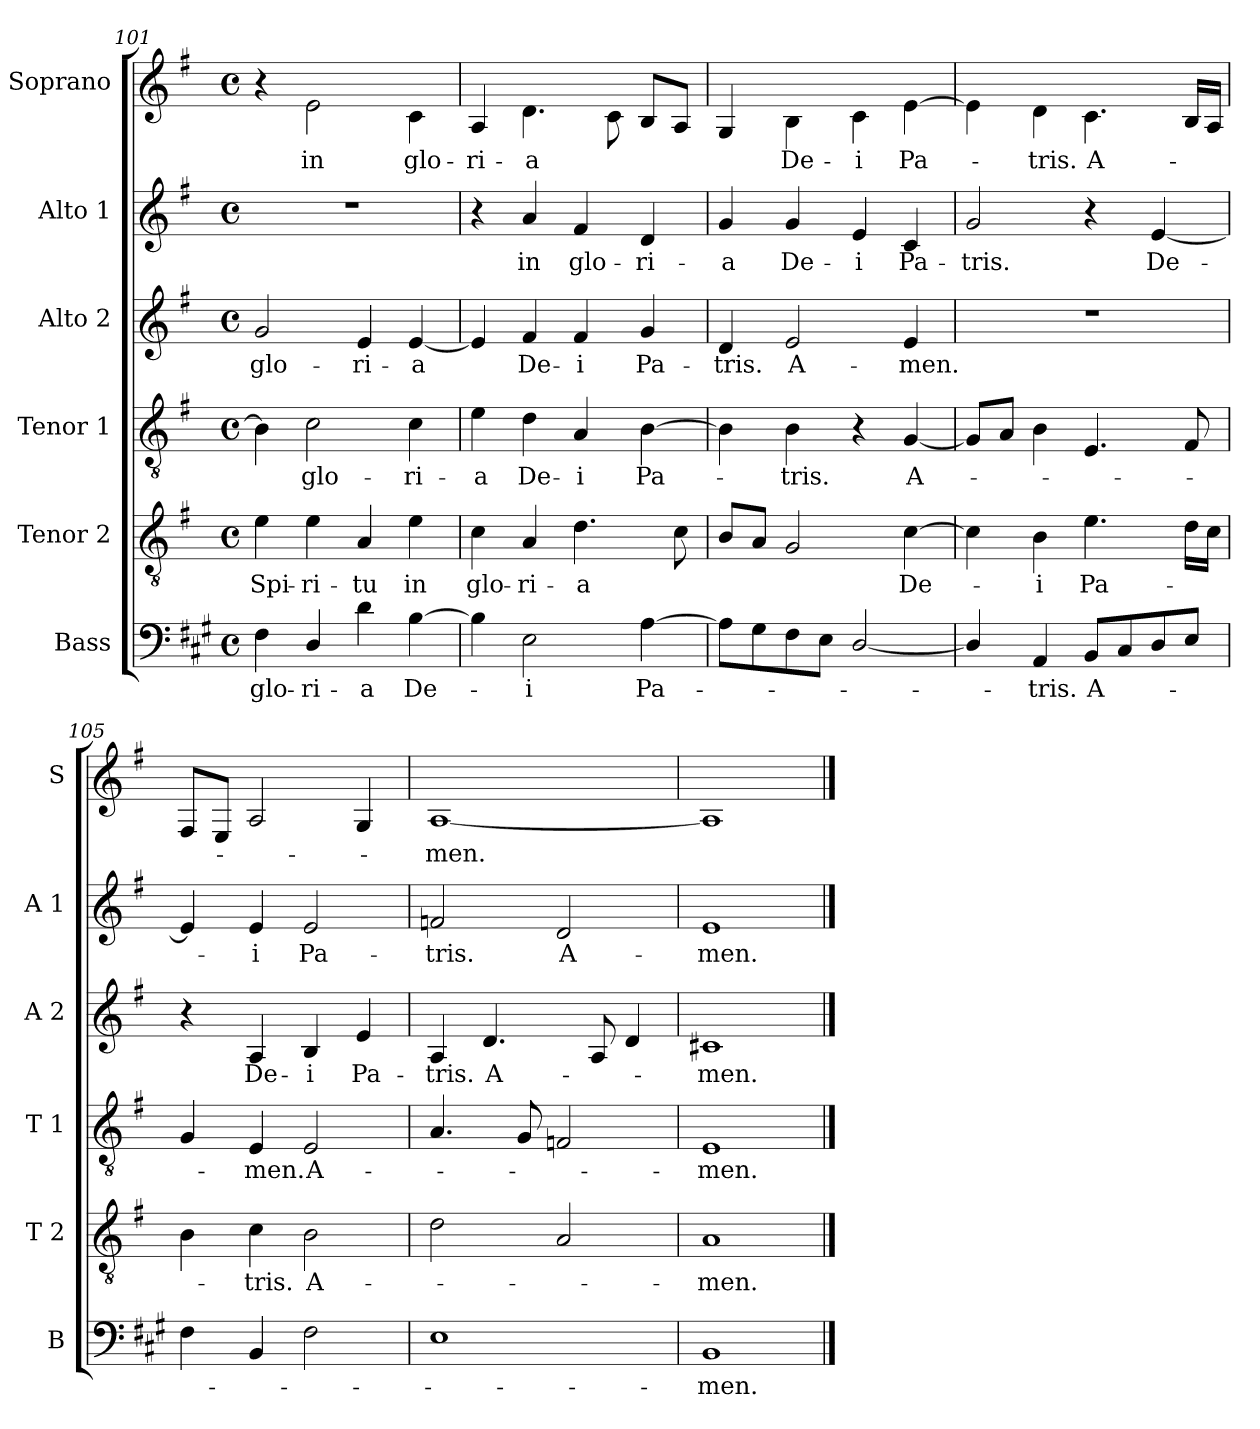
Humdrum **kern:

**kern	**text	**kern	**text	**kern	**text	**kern	**text	**kern	**text	**kern	**text
*part6	*part6	*part5	*part5	*part4	*part4	*part3	*part3	*part2	*part2	*part1	*part1
*staff6	*staff6	*staff5	*staff5	*staff4	*staff4	*staff3	*staff3	*staff2	*staff2	*staff1	*staff1
*I"Bass	*	*I"Tenor 2	*	*I"Tenor 1	*	*I"Alto 2	*	*I"Alto 1	*	*I"Soprano	*
*I'B	*	*I'T 2	*	*I'T 1	*	*I'A 2	*	*I'A 1	*	*I'S	*
*clefF4	*	*clefGv2	*	*clefGv2	*	*clefG2	*	*clefG2	*	*clefG2	*
*ITrd1c2	*	*	*	*	*	*	*	*	*	*ITrd-7c-12	*
*k[f#]	*	*k[f#]	*	*k[f#]	*	*k[f#]	*	*k[f#]	*	*k[f#]	*
*G:	*	*G:	*	*G:	*	*G:	*	*G:	*	*G:	*
*M4/4	*	*M4/4	*	*M4/4	*	*M4/4	*	*M4/4	*	*M4/4	*
*met(c)	*	*met(c)	*	*met(c)	*	*met(c)	*	*met(c)	*	*met(c)	*
=101	=101	=101	=101	=101	=101	=101	=101	=101	=101	=101	=101
4E\	glo-	4e\	Spi-	4B\]	.	2g/	glo-	1r	.	4r	.
4C/	-ri-	4e\	-ri-	2c\	glo-	.	.	.	.	2ee\	in
4c\	-a	4A/	-tu	.	.	4e/	-ri-	.	.	.	.
[4A\	De-	4e\	in	4c\	-ri-	[4e/	-a	.	.	4cc\	glo-
=102	=102	=102	=102	=102	=102	=102	=102	=102	=102	=102	=102
4A\]	.	4c\	glo-	4e\	-a	4e/]	.	4r	.	4a/	-ri-
2D\	-i	4A/	-ri-	4d\	De-	4f#/	De-	4a/	in	4.dd\	-a
.	.	4.d\	-a	4A/	-i	4f#/	-i	4f#/	glo-	.	.
.	.	.	.	.	.	.	.	.	.	8cc\	.
[4G\	Pa-	.	.	[4B\	Pa-	4g/	Pa-	4d/	-ri-	8b/L	.
.	.	8c\	.	.	.	.	.	.	.	8a/J	.
!!LO:PB:g=z
=103	=103	=103	=103	=103	=103	=103	=103	=103	=103	=103	=103
8G\L]	.	8B/L	.	4B\]	.	4d/	-tris.	4g/	-a	4g/	.
8F#\	.	8A/J	.	.	.	.	.	.	.	.	.
8E\	.	2G/	.	4B\	-tris.	2e/	A-	4g/	De-	4b\	De-
8D\J	.	.	.	.	.	.	.	.	.	.	.
[2C/	.	.	.	4r	.	.	.	4e/	-i	4cc\	-i
.	.	[4c\	De-	[4G/	A-	4e/	-men.	4c/	Pa-	[4ee\	Pa-
=104	=104	=104	=104	=104	=104	=104	=104	=104	=104	=104	=104
4C/]	.	4c\]	.	8G/L]	.	1r	.	2g/	-tris.	4ee\]	.
.	.	.	.	8A/J	.	.	.	.	.	.	.
4GG/	-tris.	4B\	-i	4B\	.	.	.	.	.	4dd\	-tris.
8AA/L	A-	4.e\	Pa-	4.E/	.	.	.	4r	.	4.cc\	A-
8BB/	.	.	.	.	.	.	.	.	.	.	.
8C/	.	.	.	.	.	.	.	[4e/	De-	.	.
8D/J	.	16d\LL	.	8F#/	.	.	.	.	.	16b/LL	.
.	.	16c\JJ	.	.	.	.	.	.	.	16a/JJ	.
=105	=105	=105	=105	=105	=105	=105	=105	=105	=105	=105	=105
4E\	.	4B\	.	4G/	.	4r	.	4e/]	.	8f#/L	.
.	.	.	.	.	.	.	.	.	.	8e/J	.
4AA/	.	4c\	-tris.	4E/	-men.	4A/	De-	4e/	-i	2a/	.
2E\	.	2B\	A-	2E/	A-	4B/	-i	2e/	Pa-	.	.
.	.	.	.	.	.	4e/	Pa-	.	.	4g/	.
=106	=106	=106	=106	=106	=106	=106	=106	=106	=106	=106	=106
1D	.	2d\	.	4.A/	.	4A/	-tris.	2fn/	-tris.	[1a	-men.
.	.	.	.	.	.	4.d/	A-	.	.	.	.
.	.	.	.	8G/	.	.	.	.	.	.	.
.	.	2A/	.	2Fn/	.	.	.	2d/	A-	.	.
.	.	.	.	.	.	8A/	.	.	.	.	.
.	.	.	.	.	.	4d/	.	.	.	.	.
=107	=107	=107	=107	=107	=107	=107	=107	=107	=107	=107	=107
1AA	-men.	1A	-men.	1E	-men.	1c#X	-men.	1e	-men.	1a]	.
==	==	==	==	==	==	==	==	==	==	==	==
*-	*-	*-	*-	*-	*-	*-	*-	*-	*-	*-	*-
